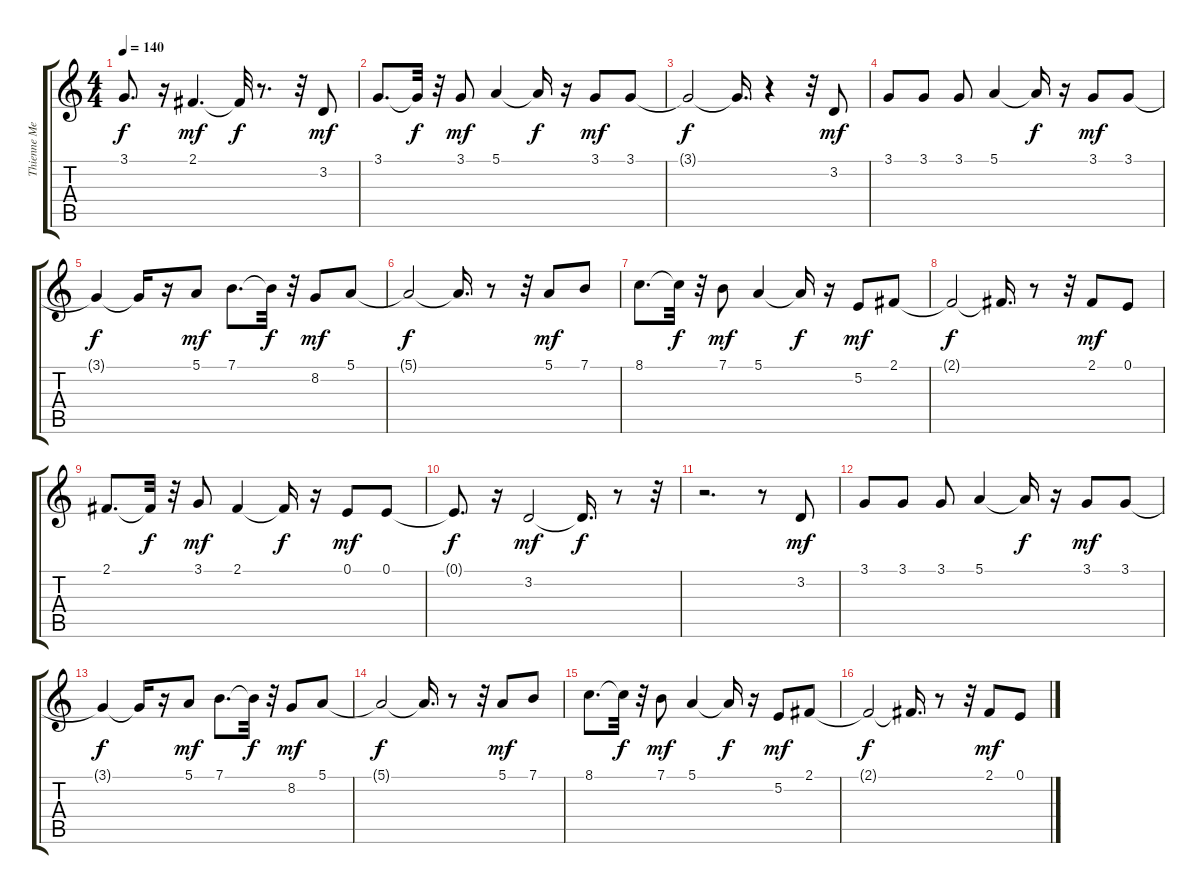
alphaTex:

\track ("Thienne Melo" "Thienne Me") {instrument acousticgrandpiano}
\staff {score tabs}
\tuning (E4 B3 G3 D3 A2 E2) {hide}
\ts (4 4)
\tempo 140
\clef g2
\ks c
3.1{t}.8{d dy f} r.16 2.1.4{d dy mf} 2.1{t}.32{dy f} r.8{d} r.32 3.2.8{dy mf} |
3.1.8{d} 3.1{t}.32{dy f} r.32 3.1.8{dy mf} 5.1.4 5.1{t}.16{dy f} r.16 3.1.8{dy mf} 3.1.8 |
3.1{t}.2{dy f} 3.1{t}.16{d} r.4 r.32 3.2.8{dy mf} |
3.1.8 3.1.8 3.1.8 5.1.4 5.1{t}.16{dy f} r.16 3.1.8{dy mf} 3.1.8 |
3.1{t}.4{dy f} 3.1{t}.16 r.16 5.1.8{dy mf} 7.1.8{d} 7.1{t}.32{dy f} r.32 8.2.8{dy mf} 5.1.8 |
5.1{t}.2{dy f} 5.1{t}.16{d} r.8 r.32 5.1.8{dy mf} 7.1.8 |
8.1.8{d} 8.1{t}.32{dy f} r.32 7.1.8{dy mf} 5.1.4 5.1{t}.16{dy f} r.16 5.2.8{dy mf} 2.1.8 |
2.1{t}.2{dy f} 2.1{t}.16{d} r.8 r.32 2.1.8{dy mf} 0.1.8 |
2.1.8{d} 2.1{t}.32{dy f} r.32 3.1.8{dy mf} 2.1.4 2.1{t}.16{dy f} r.16 0.1.8{dy mf} 0.1.8 |
0.1{t}.8{d dy f} r.16 3.2.2{dy mf} 3.2{t}.16{d dy f} r.8 r.32 |
r.2{d} r.8 3.2.8{dy mf} |
3.1.8 3.1.8 3.1.8 5.1.4 5.1{t}.16{dy f} r.16 3.1.8{dy mf} 3.1.8 |
3.1{t}.4{dy f} 3.1{t}.16 r.16 5.1.8{dy mf} 7.1.8{d} 7.1{t}.32{dy f} r.32 8.2.8{dy mf} 5.1.8 |
5.1{t}.2{dy f} 5.1{t}.16{d} r.8 r.32 5.1.8{dy mf} 7.1.8 |
8.1.8{d} 8.1{t}.32{dy f} r.32 7.1.8{dy mf} 5.1.4 5.1{t}.16{dy f} r.16 5.2.8{dy mf} 2.1.8 |
2.1{t}.2{dy f} 2.1{t}.16{d} r.8 r.32 2.1.8{dy mf} 0.1.8
